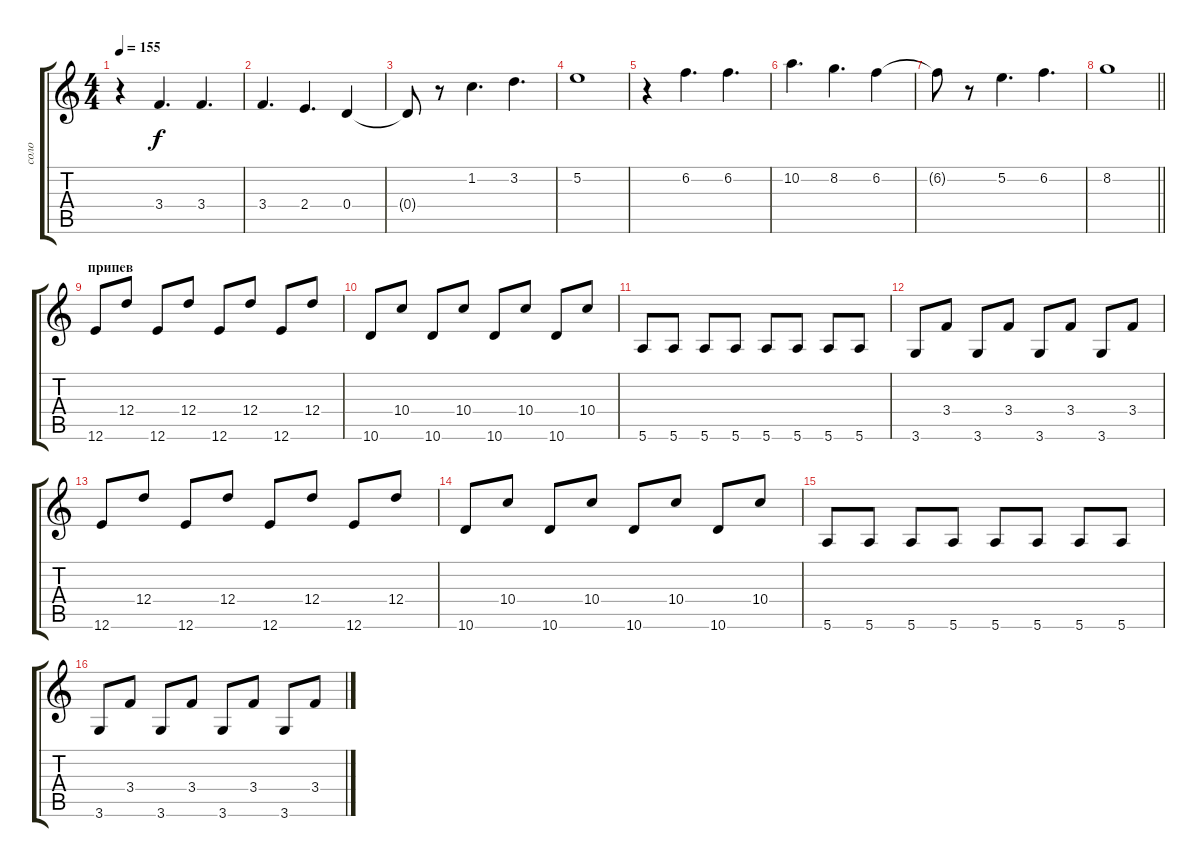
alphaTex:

\track ("соло" "соло") {instrument overdrivenguitar}
\staff {score tabs}
\tuning (E4 B3 G3 D3 A2 E2) {hide}
\ts (4 4)
\tempo 155
\clef g2
\ks c
r.4{dy f} 3.4.4{d} 3.4.4{d} |
3.4.4{d} 2.4.4{d} 0.4.4 |
0.4{t}.8 r.8 1.2.4{d} 3.2.4{d} |
5.2.1 |
r.4 6.2.4{d} 6.2.4{d} |
10.2.4{d} 8.2.4{d} 6.2.4 |
6.2{t}.8 r.8 5.2.4{d} 6.2.4{d} |
\barLineRight lightlight
8.2.1 |
\section ("" "припев")
12.6.8 12.4.8 12.6.8 12.4.8 12.6.8 12.4.8 12.6.8 12.4.8 |
10.6.8 10.4.8 10.6.8 10.4.8 10.6.8 10.4.8 10.6.8 10.4.8 |
5.6.8 5.6.8 5.6.8 5.6.8 5.6.8 5.6.8 5.6.8 5.6.8 |
3.6.8 3.4.8 3.6.8 3.4.8 3.6.8 3.4.8 3.6.8 3.4.8 |
12.6.8 12.4.8 12.6.8 12.4.8 12.6.8 12.4.8 12.6.8 12.4.8 |
10.6.8 10.4.8 10.6.8 10.4.8 10.6.8 10.4.8 10.6.8 10.4.8 |
5.6.8 5.6.8 5.6.8 5.6.8 5.6.8 5.6.8 5.6.8 5.6.8 |
3.6.8 3.4.8 3.6.8 3.4.8 3.6.8 3.4.8 3.6.8 3.4.8
